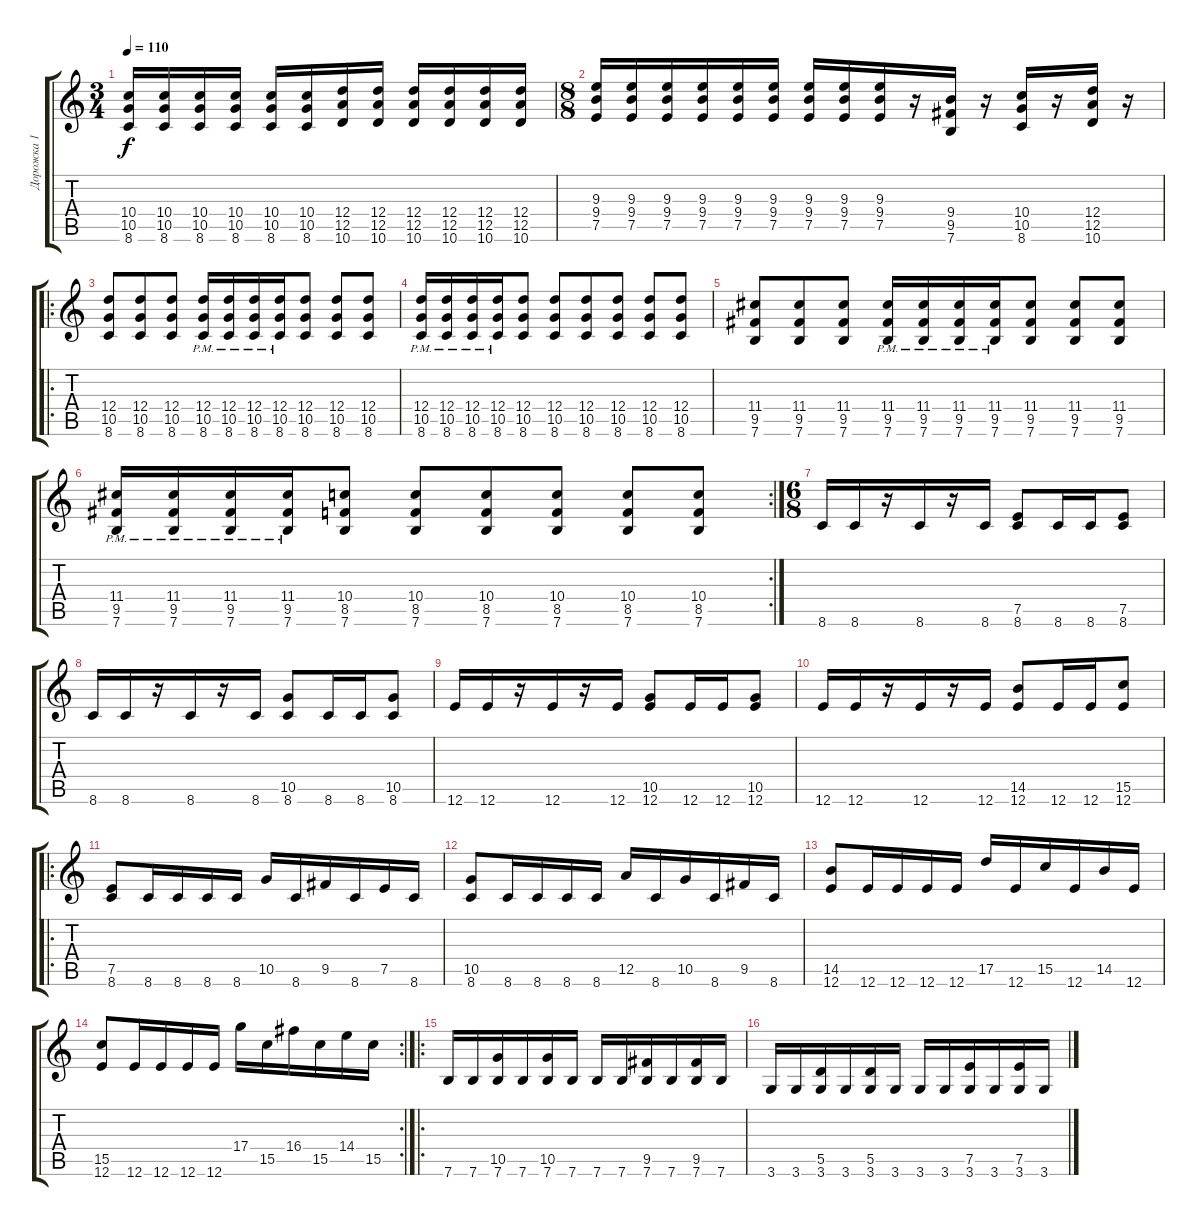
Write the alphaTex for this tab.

\track ("Дорожка 1" "Дорожка 1") {instrument distortionguitar}
\staff {score tabs}
\tuning (E4 B3 G3 D3 A2 E2) {hide}
\ts (3 4)
\tempo 110
\clef g2
\ks c
(10.4 10.5 8.6).16{dy f} (10.4 10.5 8.6).16 (10.4 10.5 8.6).16 (10.4 10.5 8.6).16 (10.4 10.5 8.6).16 (10.4 10.5 8.6).16 (12.4 12.5 10.6).16 (12.4 12.5 10.6).16 (12.4 12.5 10.6).16 (12.4 12.5 10.6).16 (12.4 12.5 10.6).16 (12.4 12.5 10.6).16 |
\ts (8 8)
(9.3 9.4 7.5).16 (9.3 9.4 7.5).16 (9.3 9.4 7.5).16 (9.3 9.4 7.5).16 (9.3 9.4 7.5).16 (9.3 9.4 7.5).16 (9.3 9.4 7.5).16 (9.3 9.4 7.5).16 (9.3 9.4 7.5).16 r.16 (9.4 9.5 7.6).16 r.16 (10.4 10.5 8.6).16 r.16 (12.4 12.5 10.6).16 r.16 |
\ro
(12.4 10.5 8.6).8 (12.4 10.5 8.6).8 (12.4 10.5 8.6).8 (12.4{pm} 10.5{pm} 8.6{pm}).16 (12.4{pm} 10.5{pm} 8.6{pm}).16 (12.4{pm} 10.5{pm} 8.6{pm}).16 (12.4{pm} 10.5{pm} 8.6{pm}).16 (12.4 10.5 8.6).8 (12.4 10.5 8.6).8 (12.4 10.5 8.6).8 |
(12.4{pm} 10.5{pm} 8.6{pm}).16 (12.4{pm} 10.5{pm} 8.6{pm}).16 (12.4{pm} 10.5{pm} 8.6{pm}).16 (12.4{pm} 10.5{pm} 8.6{pm}).16 (12.4 10.5 8.6).8 (12.4 10.5 8.6).8 (12.4 10.5 8.6).8 (12.4 10.5 8.6).8 (12.4 10.5 8.6).8 (12.4 10.5 8.6).8 |
(11.4 9.5 7.6).8 (11.4 9.5 7.6).8 (11.4 9.5 7.6).8 (11.4 9.5 7.6{pm}).16 (11.4 9.5 7.6{pm}).16 (11.4 9.5 7.6{pm}).16 (11.4 9.5 7.6{pm}).16 (11.4 9.5 7.6).8 (11.4 9.5 7.6).8 (11.4 9.5 7.6).8 |
\rc 2
(11.4 9.5 7.6{pm}).16 (11.4 9.5 7.6{pm}).16 (11.4 9.5 7.6{pm}).16 (11.4 9.5 7.6{pm}).16 (10.4 8.5 7.6).8 (10.4 8.5 7.6).8 (10.4 8.5 7.6).8 (10.4 8.5 7.6).8 (10.4 8.5 7.6).8 (10.4 8.5 7.6).8 |
\ts (6 8)
8.6.16 8.6.16 r.16 8.6.16 r.16 8.6.16 (7.5 8.6).8 8.6.16 8.6.16 (7.5 8.6).8 |
8.6.16 8.6.16 r.16 8.6.16 r.16 8.6.16 (10.5 8.6).8 8.6.16 8.6.16 (10.5 8.6).8 |
12.6.16 12.6.16 r.16 12.6.16 r.16 12.6.16 (10.5 12.6).8 12.6.16 12.6.16 (10.5 12.6).8 |
12.6.16 12.6.16 r.16 12.6.16 r.16 12.6.16 (14.5 12.6).8 12.6.16 12.6.16 (15.5 12.6).8 |
\ro
(7.5 8.6).8 8.6.16 8.6.16 8.6.16 8.6.16 10.5.16 8.6.16 9.5.16 8.6.16 7.5.16 8.6.16 |
(10.5 8.6).8 8.6.16 8.6.16 8.6.16 8.6.16 12.5.16 8.6.16 10.5.16 8.6.16 9.5.16 8.6.16 |
(14.5 12.6).8 12.6.16 12.6.16 12.6.16 12.6.16 17.5.16 12.6.16 15.5.16 12.6.16 14.5.16 12.6.16 |
\rc 2
(15.5 12.6).8 12.6.16 12.6.16 12.6.16 12.6.16 17.4.16 15.5.16 16.4.16 15.5.16 14.4.16 15.5.16 |
\ro
7.6.16 7.6.16 (10.5 7.6).16 7.6.16 (10.5 7.6).16 7.6.16 7.6.16 7.6.16 (9.5 7.6).16 7.6.16 (9.5 7.6).16 7.6.16 |
3.6.16 3.6.16 (5.5 3.6).16 3.6.16 (5.5 3.6).16 3.6.16 3.6.16 3.6.16 (7.5 3.6).16 3.6.16 (7.5 3.6).16 3.6.16
